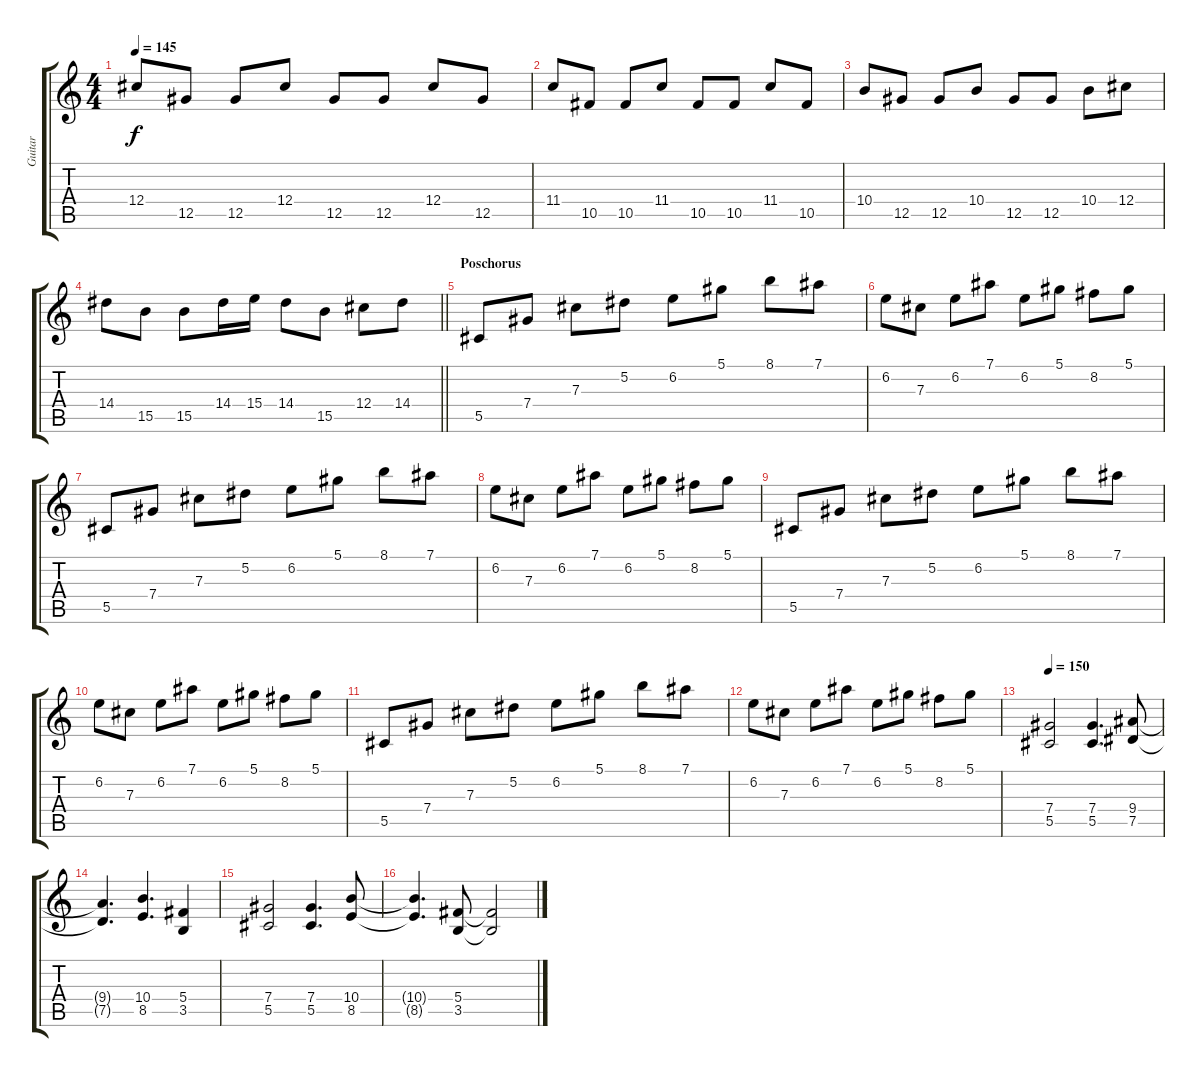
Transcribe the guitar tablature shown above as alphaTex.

\track ("Guitar" "Guitar") {instrument distortionguitar}
\staff {score tabs}
\tuning (Eb4 Bb3 Gb3 Db3 Ab2 Eb2) {hide}
\ts (4 4)
\tempo 145
\clef g2
\ks c
12.4.8{dy f} 12.5.8 12.5.8 12.4.8 12.5.8 12.5.8 12.4.8 12.5.8 |
11.4.8 10.5.8 10.5.8 11.4.8 10.5.8 10.5.8 11.4.8 10.5.8 |
10.4.8 12.5.8 12.5.8 10.4.8 12.5.8 12.5.8 10.4.8 12.4.8 |
\barLineRight lightlight
14.4.8 15.5.8 15.5.8 14.4.16 15.4.16 14.4.8 15.5.8 12.4.8 14.4.8 |
\section ("" "Poschorus")
5.5.8{instrument electricguitarclean} 7.4.8 7.3.8 5.2.8 6.2.8 5.1.8 8.1.8 7.1.8 |
6.2.8 7.3.8 6.2.8 7.1.8 6.2.8 5.1.8 8.2.8 5.1.8 |
5.5.8 7.4.8 7.3.8 5.2.8 6.2.8 5.1.8 8.1.8 7.1.8 |
6.2.8 7.3.8 6.2.8 7.1.8 6.2.8 5.1.8 8.2.8 5.1.8 |
5.5.8 7.4.8 7.3.8 5.2.8 6.2.8 5.1.8 8.1.8 7.1.8 |
6.2.8 7.3.8 6.2.8 7.1.8 6.2.8 5.1.8 8.2.8 5.1.8 |
5.5.8 7.4.8 7.3.8 5.2.8 6.2.8 5.1.8 8.1.8 7.1.8 |
6.2.8 7.3.8 6.2.8 7.1.8 6.2.8 5.1.8 8.2.8 5.1.8 |
\tempo 150
(7.4 5.5).2{instrument distortionguitar} (7.4 5.5).4{d} (9.4 7.5).8 |
(9.4{t} 7.5{t}).4{d} (10.4 8.5).4{d} (5.4 3.5).4 |
(7.4 5.5).2 (7.4 5.5).4{d} (10.4 8.5).8 |
(10.4{t} 8.5{t}).4{d} (5.4 3.5).8 (5.4{t} 3.5{t}).2
